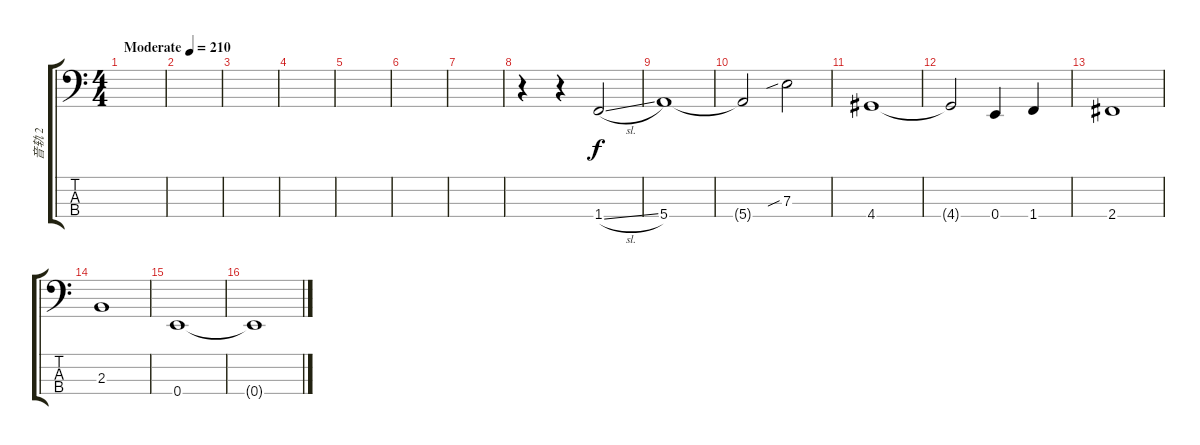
\track ("音轨 2" "音轨 2") {instrument electricbassfinger}
\staff {score tabs}
\tuning (G2 D2 A1 E1) {hide}
\ts (4 4)
\tempo (210 "Moderate")
\clef f4
\ks c
|
|
|
|
|
|
|
r.4 r.4 1.4{sl}.2 |
5.4.1 |
5.4{t}.2 7.3{sib}.2 |
4.4.1 |
4.4{t}.2 0.4.4 1.4.4 |
2.4.1 |
2.3.1 |
0.4.1 |
0.4{t}.1
